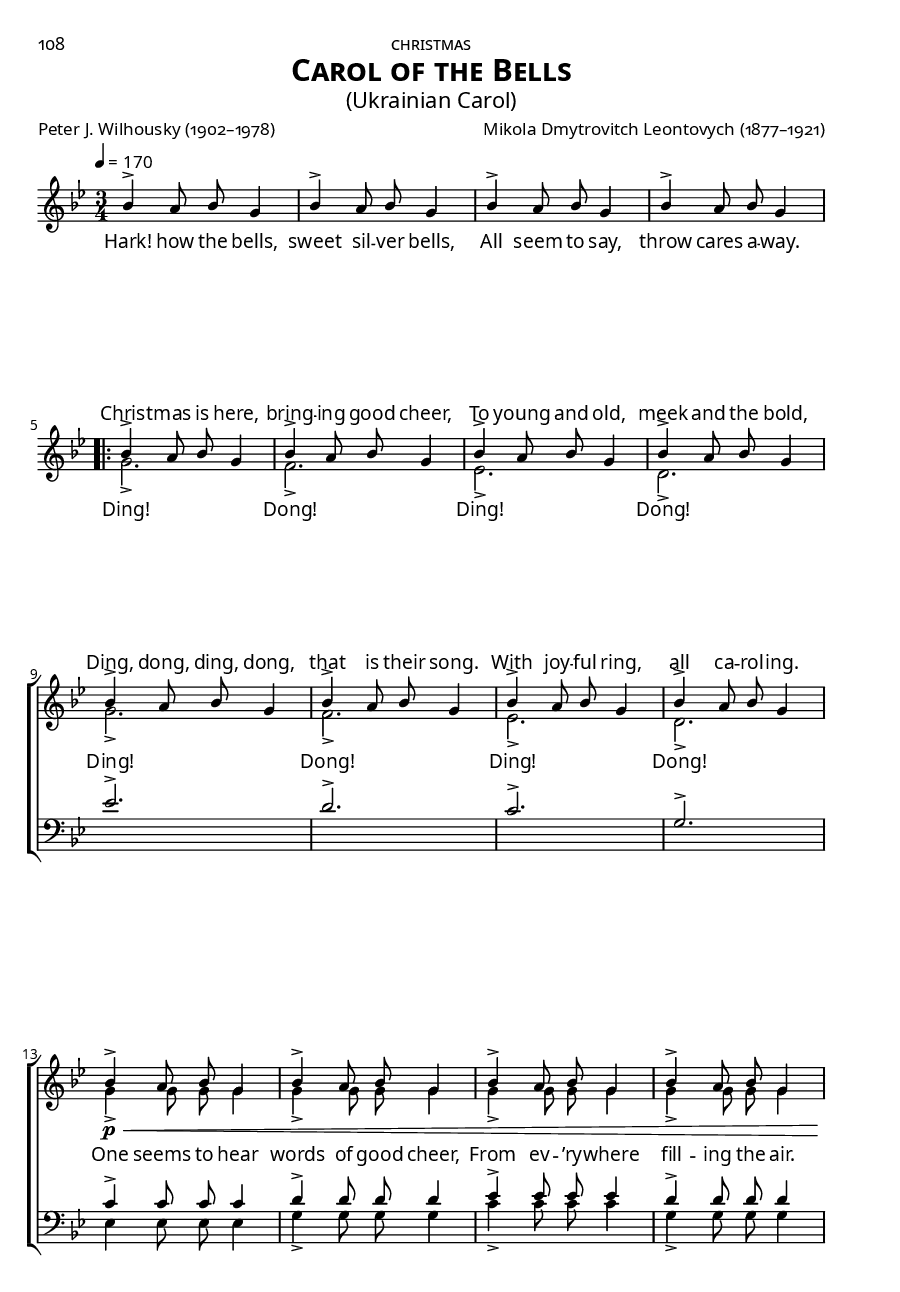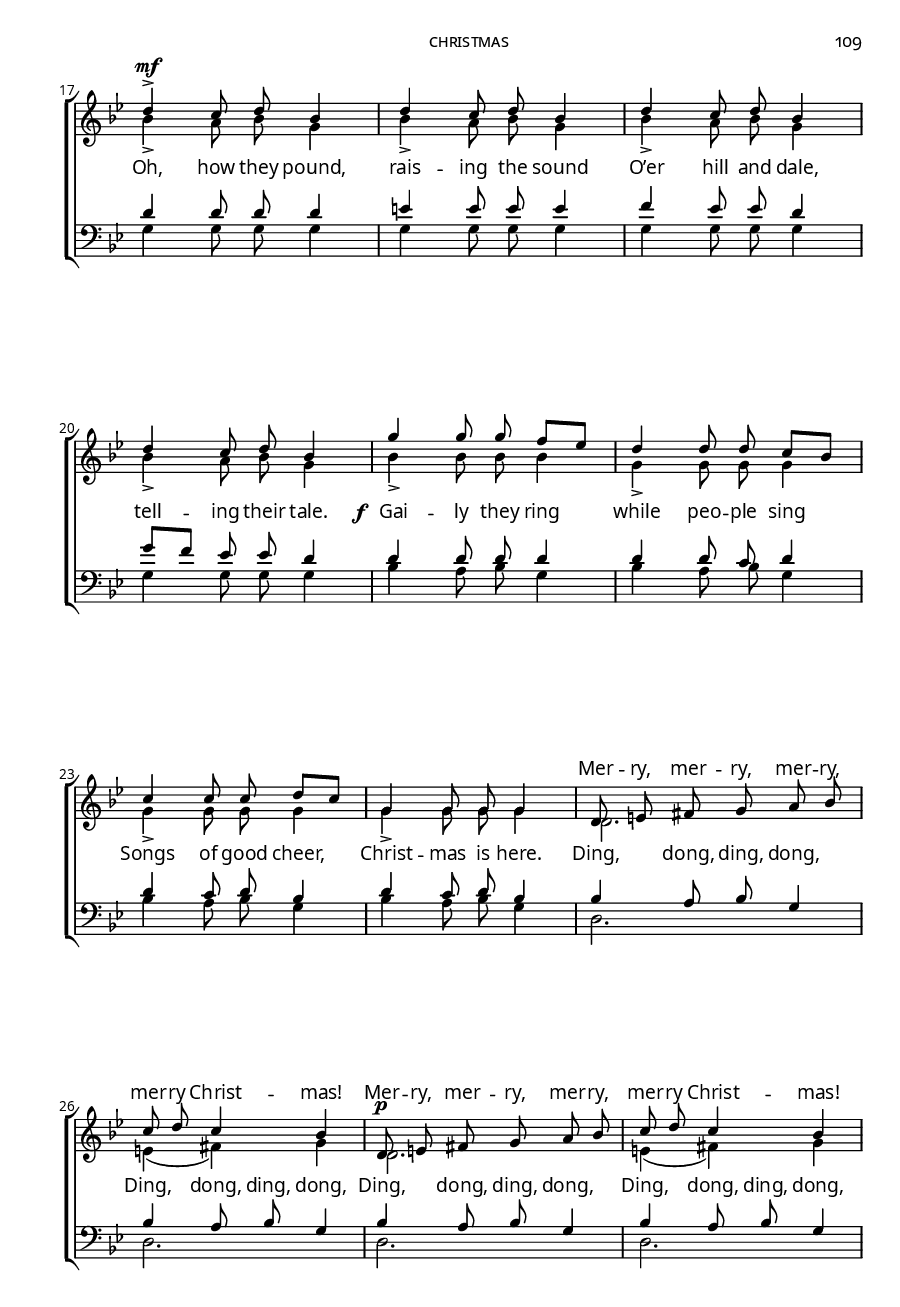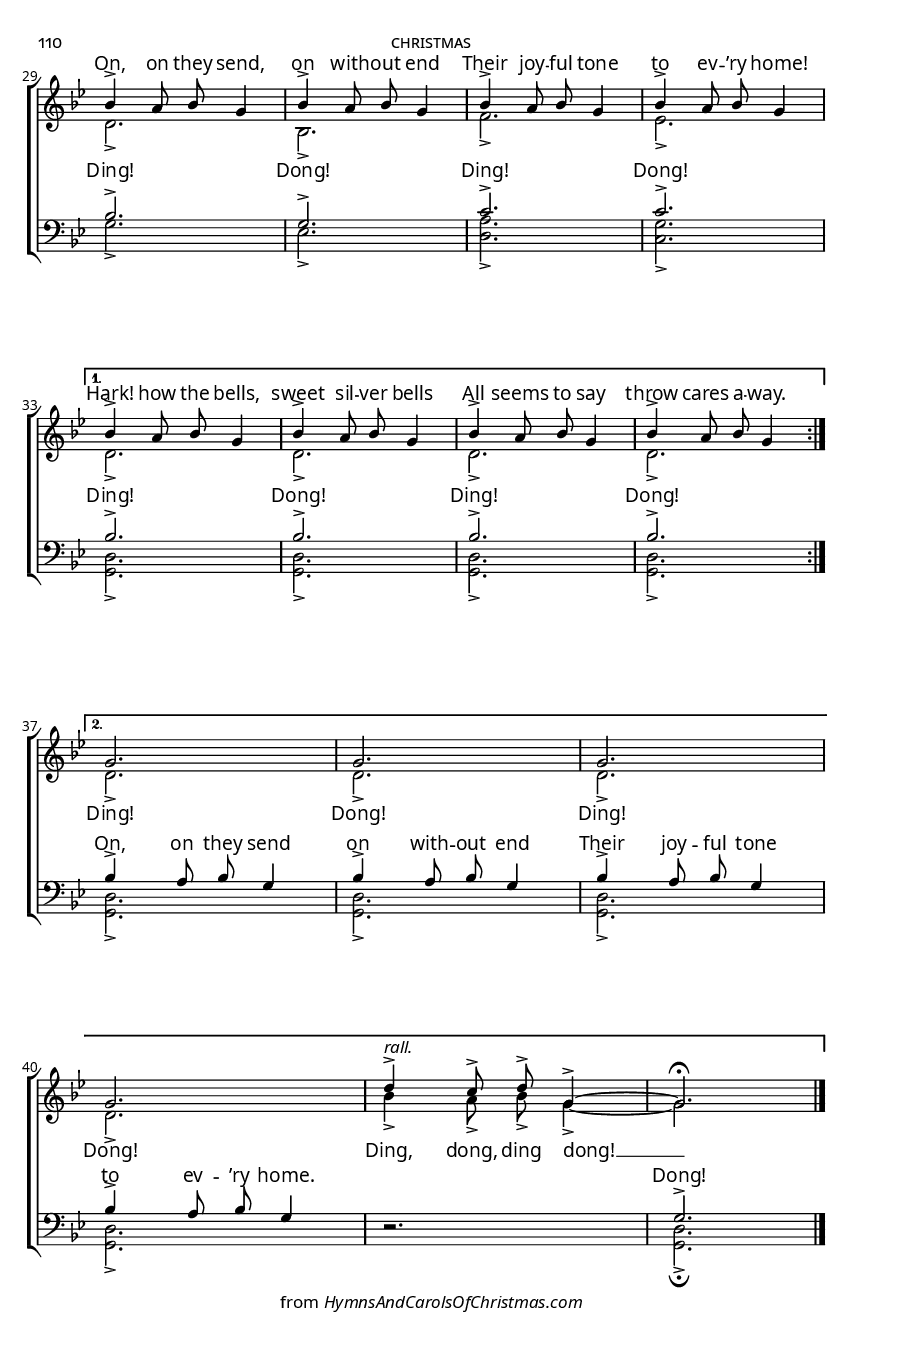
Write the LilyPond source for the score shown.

\version "2.14.2"
\include "util.ly"
\header {
  title = \markup{\override #'(font-name . "Garamond Premier Pro Semibold"){ \abs-fontsize #15 \smallCapsOldStyle"Carol of the Bells"}}
  subtitle = \markup{\override #'(font-name . "Garamond Premier Pro"){ \abs-fontsize #10.5 "(Ukrainian Carol)"}}
  poet = \markup\oldStyleNum"Peter J. Wilhousky (1902–1978)"
  composer = \markup\oldStyleNum"Mikola Dmytrovitch Leontovych (1877–1921)"
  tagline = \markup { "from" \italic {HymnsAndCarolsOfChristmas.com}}
}
\paper {
  %print-all-headers = ##f
  paper-height = 9\in
  paper-width = 6\in
  indent = 0\in
  %system-system-spacing = #'((basic-distance . 10) (padding . 0))
  %system-system-spacing =
  %  #'((basic-distance . 0)
  %     (minimum-distance . 0)
  %     (padding . -0.35)
  %     (stretchability . 100))
  ragged-last-bottom = ##f
  ragged-bottom = ##f
  two-sided = ##t
  inner-margin = 0.5\in
  outer-margin = 0.25\in
  top-margin = 0.25\in
  bottom-margin = 0.25\in
  first-page-number = #108
  print-first-page-number = ##t
  headerLine = \markup{\override #'(font-name . "Garamond Premier Pro") \smallCapsOldStyle"christmas"}
  oddHeaderMarkup = \markup\fill-line{
     \override #'(font-name . "Garamond Premier Pro")\abs-fontsize #8.5
     \combine 
        \fill-line{"" \on-the-fly #print-page-number-check-first
        \oldStylePageNum""
        }
        \fill-line{\headerLine}
  }
  evenHeaderMarkup = \markup {
     \override #'(font-name . "Garamond Premier Pro")\abs-fontsize #8.5
     \combine
        \on-the-fly #print-page-number-check-first
        \oldStylePageNum""
        \fill-line{\headerLine}
  }
}
#(set-global-staff-size 15) \paper{ #(define fonts (make-pango-font-tree "GoudyOlSt BT" "Garamond Premier Pro" "Garamond Premier Pro" (/ 15 20))) }
global = {
  \key bes \major
  \time 3/4
  \autoBeamOff
  \override DynamicLineSpanner #'staff-padding = #0.0
  \override DynamicLineSpanner #'Y-extent = #'(-0.5 . 0.5)
}

sopMusic = \relative c'' {
  \tempo 4 = 170
  bes4-> a8 bes g4 |
  bes4-> a8 bes g4 |
  bes4-> a8 bes g4 |
  bes4-> a8 bes g4 | \break
  \repeat volta 2 {
    
    bes4-> a8 bes g4 |
    bes4-> a8 bes g4 |
    bes4-> a8 bes g4 |
    bes4-> a8 bes g4 | \break
    
    bes4-> a8 bes g4 |
    bes4-> a8 bes g4 |
    bes4-> a8 bes g4 |
    bes4-> a8 bes g4 | \break
    
    bes4->\p\< a8 bes g4
    bes4-> a8 bes g4 |
    bes4-> a8 bes g4 |
    bes4-> a8 bes g4 |
    
    d'4->^\mf c8 d bes4 |
    d4 c8 d bes4 |
    d4 c8 d bes4 |
    d4 c8 d bes4 |
    
    % 4th System
    g'4 g8 g f[ ees] |
    d4 d8 d c[ bes] |
    c4 c8 c d[ c] |
    
    g4 g8 g g4 |
    d8 e fis g a bes |
    c d c4 bes |
    
    d,8^\p e fis g a bes |
    c d c4 bes |
    
    %third page
    bes4-> a8 bes g4 |
    bes4-> a8 bes g4 |
    bes4-> a8 bes g4 |
    bes4-> a8 bes g4 |
  }
  \alternative {
    {
      bes4-> a8 bes g4 | 
      bes4-> a8 bes g4 | 
      bes4-> a8 bes g4 | 
      bes4-> a8 bes g4 | \break
    }
    {
      g2. |
      g |
      g |
      g |
      d'4->^\markup\italic"rall." c8-> d-> g,4->~ |
      g2.\fermata \bar "|."
    }
  }
}
sopWordsBelow = \lyricmode {
  Hark! how the bells, sweet sil -- ver bells,
  All seem to say, throw cares a -- way.
  
}
sopWords = \lyricmode {
  \repeat unfold 16 { \skip 1 }
  Christ -- mas is here, bring -- ing good cheer,
  To young and old, meek and the bold,
  
  Ding, dong, ding, dong, that is their song.
  With joy -- ful ring, all ca -- rol -- ing.
  
  \repeat unfold 48 { \skip 1}
  Mer -- ry, mer -- ry, mer -- ry, mer -- ry Christ -- mas!
  Mer -- ry, mer -- ry, mer -- ry, mer -- ry Christ -- mas!
  
  On, on they send, on with -- out end
  Their joy -- ful tone to ev -- ’ry home!
  
  Hark! how the bells, sweet sil -- ver bells
  All seems to say throw cares a -- way.
}

altoMusic = \relative c'' {
  s2.*4 |
  
  g2.-> |
  f-> |
  ees-> |
  d-> |
  
  g2.-> |
  f-> |
  ees-> |
  d-> |
  
  g4-> g8 g g4 |
  g4-> g8 g g4 |
  g4-> g8 g g4 |
  g4-> g8 g g4 |
  
  bes4-> a8 bes g4 |
  bes4-> a8 bes g4 |
  bes4-> a8 bes g4 |
  bes4-> a8 bes g4 |
  
  %third system
  bes4-> bes8 bes bes4 |
  g4-> g8 g g4 |
  g4-> g8 g g4 |
  g4-> g8 g g4 |
  
  d2. |
  e4( fis) g |
  
  d2. |
  e4( fis) g |
  
  %page3
  d2.-> |
  bes-> |
  f'-> |
  ees-> |
  
  d-> |
  d-> |
  d-> |
  d-> |
  
  d-> |
  d-> |
  d-> |
  d-> |
  bes'4-> a8-> bes-> g4->~ |
  g2. \bar "|."
}
altoWords = {
  \lyricmode {
    Ding! Dong! Ding! Dong!
    \dropLyricsV
    Ding! Dong! Ding! Dong!
    
    \set associatedVoice = "sopranos"
    One seems to hear words of good cheer,
    From ev -- ’ry -- where fill -- ing the air.
    
    Oh, how they pound, rais -- ing the sound
    O’er hill and dale, tell -- ing their tale.
    \unset associatedVoice
  }
  \set stanza = \markup\dynamic"f "
  \lyricmode{
    Gai -- ly they ring while peo -- ple sing
    Songs of good cheer, Christ -- mas is \set associatedVoice = "tenors"
    here.
    
    Ding, dong, ding, dong,
    Ding, dong, ding, dong,
    Ding, dong, ding, dong,
    Ding, dong, ding, dong,
    \unset associatedVoice
    Ding! Dong!
    Ding! Dong!
    
    Ding! Dong!
    Ding! Dong!
    
    \raiseLyrics
    Ding! Dong!
    Ding! Dong!
    Ding, dong, ding dong! __
  }
}
tenorMusic = \relative c' {
  s2.*8 |
  
  ees2.-> |
  d-> |
  c-> |
  g-> |
  
  c4-> c8 c c4 |
  d4-> d8 d d4 |
  ees4-> ees8 ees ees4 |
  d4-> d8 d d4 |
  
  d4 d8 d d4 |
  e4 e8 e e4 |
  f4 ees8\noBeam ees d4 |
  g8[ f] ees8 ees d4 |
  
  %third system
  d4 d8 d d4 |
  d4 d8 c d4 |
  d4 c8 d bes4 |
  d4 c8 d bes4 |
  
  bes4 a8 bes g4 |
  bes4 a8 bes g4 |
  bes4 a8 bes g4 |
  bes4 a8 bes g4 |
  
  %page3
  bes2.-> |
  g-> |
  c-> |
  c-> |
  
  bes-> |
  bes-> |
  bes-> |
  bes-> |
  
  
  bes4-> a8 bes g4 |
  bes4-> a8 bes g4 |
  bes4-> a8 bes g4 |
  bes4-> a8 bes g4 |
  
  s2. |
  g2.-> \bar "|."
}
tenorWords = \lyricmode {
  \repeat unfold 76 {\skip 1}
  On, on they send on with -- out end
  Their joy -- ful tone to ev -- ’ry home.
  
  Dong!
}

bassMusic = \relative c {
  s2.*12 |
  
  ees4 ees8 ees8 ees4 |
  g4-> g8 g g4 |
  c4-> c8 c c4 |
  g4-> g8 g g4 |
  
  g4 g8 g g4 |
  g4 g8 g g4 |
  g4 g8 g g4 |
  g4 g8 g g4 |
  
  %third system
  bes4 a8 bes g4 |
  bes4 a8 bes g4 |
  bes4 a8 bes g4 |
  bes4 a8 bes g4 |
  
  d2. |
  d |
  d |
  d |
  
  %page3
  g2.-> |
  ees-> |
  <d a'>-> |
  <c g'>-> |
  
  <g d'>-> |
  q-> |
  q-> |
  q-> |
  
  
  q-> |
  q-> |
  q-> |
  q-> |
  
  d'\rest |
  q->\fermata \bar "|."
}
bassWords = \lyricmode {
  \repeat unfold 52 { \skip 1 }

  \repeat unfold 4 { \skip 1 }
}

pianoRH = \relative c' {
  
}
pianoLH = \relative c' {
  
}

\score {
  <<
   \new ChoirStaff <<
    \new Staff = women <<
      \new Voice = "sopranos" { \voiceOne << \global \sopMusic >> }
      \new Voice = "altos" { \voiceTwo << \global \altoMusic >> }
    >>
   \new Staff = men <<
      \clef bass
      \new Voice = "tenors" { \voiceOne << \global \tenorMusic >> }
      \new Voice = "basses" { \voiceTwo << \global \bassMusic >> }
    >>
    \new Lyrics \with { alignAboveContext = #"women" \override VerticalAxisGroup #'nonstaff-relatedstaff-spacing = #'((basic-distance . 1))} \lyricsto "sopranos" \sopWords
    \new Lyrics = "altos"  \with { alignBelowContext = #"women" } \lyricsto "altos" \altoWords
    \context Lyrics = "altos" \lyricsto "sopranos" \sopWordsBelow
    \new Lyrics \with { alignAboveContext = #"men" \override VerticalAxisGroup #'nonstaff-relatedstaff-spacing = #'((basic-distance . 1))} \lyricsto "tenors" \tenorWords
    \new Lyrics \with { alignBelowContext = #"men" \override VerticalAxisGroup #'nonstaff-relatedstaff-spacing = #'((basic-distance . 1))} \lyricsto "basses" \bassWords
  >>
%    \new PianoStaff << \new Staff { \new Voice { \pianoRH } } \new Staff { \clef "bass" \pianoLH } >>
  >>
  \layout {
    \context {
      \Score
      %\override SpacingSpanner #'base-shortest-duration = #(ly:make-moment 1 8)
      %\override SpacingSpanner #'common-shortest-duration = #(ly:make-moment 1 4)
    }
    \context {
      % Remove all empty staves
      \Staff \RemoveEmptyStaves \override VerticalAxisGroup #'remove-first = ##t
    }
  }
  \midi {
    %\tempo 4 = 90
    \set Staff.midiInstrument = "flute"
  
    \context {
      \Voice
      \remove "Dynamic_performer"
    }
  }
}
